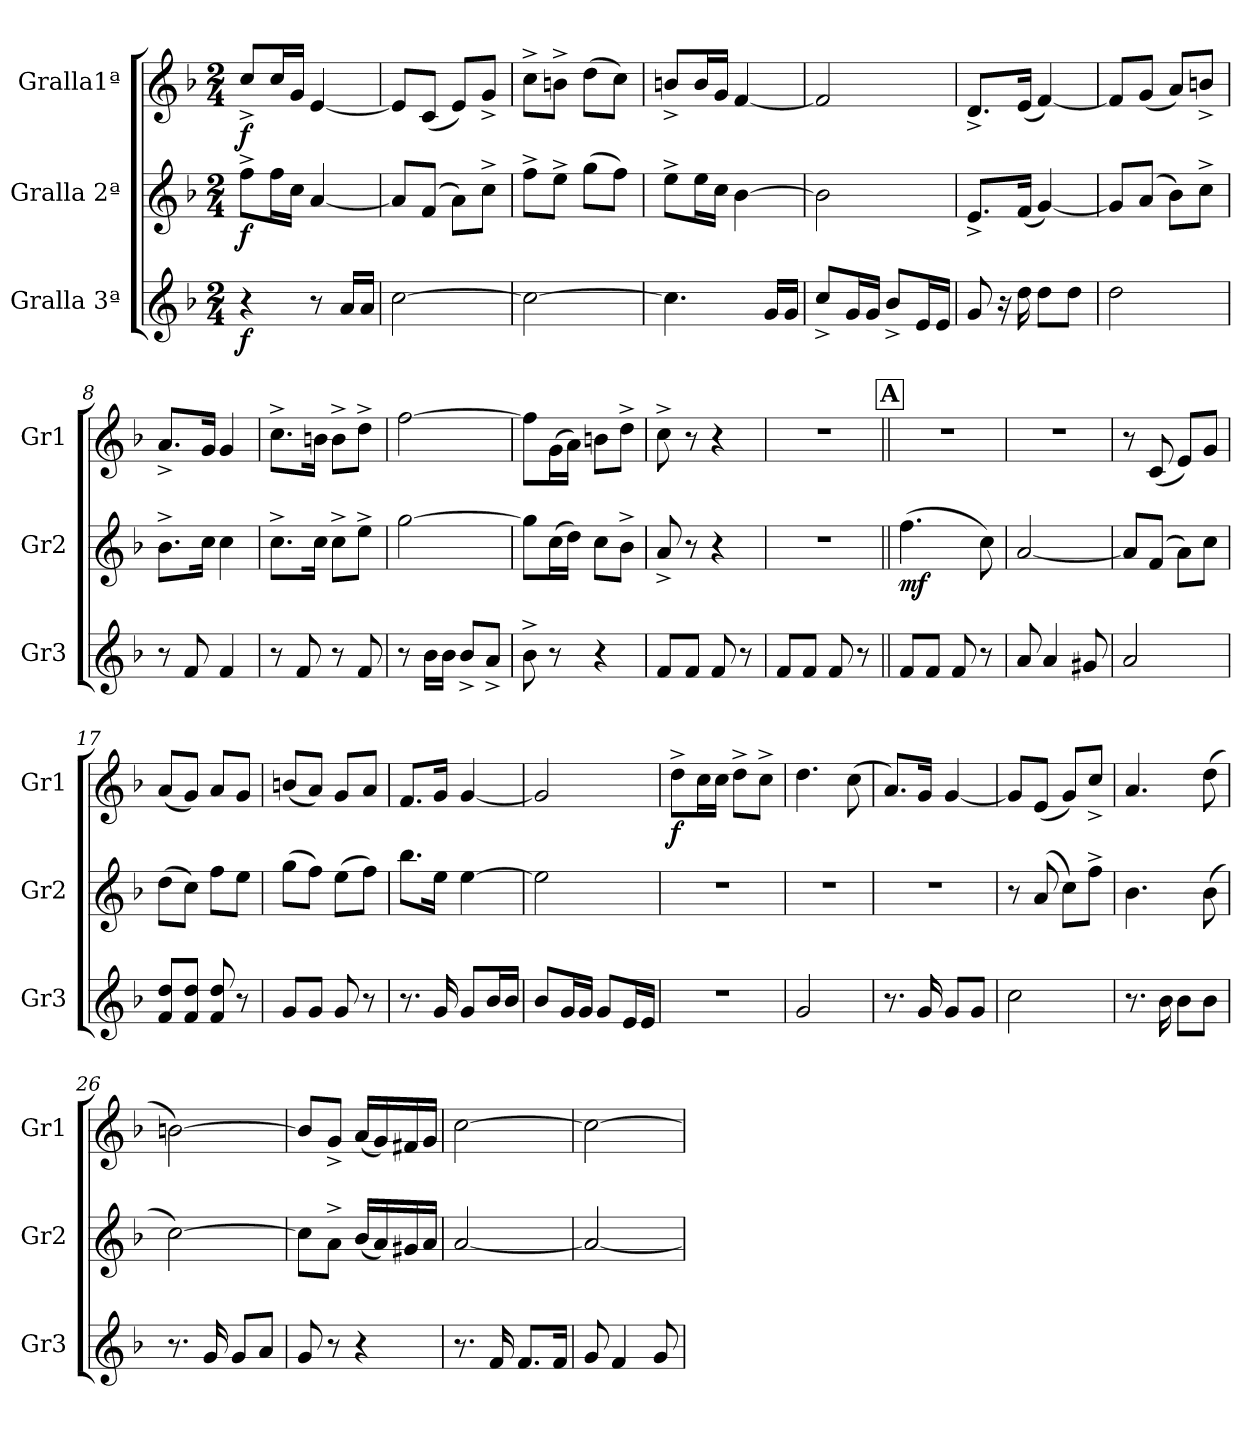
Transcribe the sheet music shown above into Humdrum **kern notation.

**kern	**dynam	**kern	**dynam	**kern	**dynam
*part3	*part3	*part2	*part2	*part1	*part1
*staff3	*staff3	*staff2	*staff2	*staff1	*staff1
*I"Gralla 3ª	*	*I"Gralla 2ª	*	*I"Gralla1ª	*
*I'Gr3	*	*I'Gr2	*	*I'Gr1	*
*clefG2	*	*clefG2	*	*clefG2	*
*	*	*	*	*ITrd-3c-5	*
*k[b-]	*	*k[b-]	*	*k[b-e-]	*
*M2/4	*	*M2/4	*	*M2/4	*
=1	=1	=1	=1	=1	=1
!	!LO:DY:b	!	!LO:DY:b	!	!LO:DY:b
4r	f	8ff^\L	f	8ff^/L	f
.	.	16ff\L	.	16ff/L	.
.	.	16cc\JJ	.	16cc/JJ	.
8r	.	[4a/	.	[4a/	.
16a/LL	.	.	.	.	.
16a/JJ	.	.	.	.	.
=2	=2	=2	=2	=2	=2
[2cc\	.	8a/L]	.	8a/L]	.
.	.	(>8f/J	.	(<8f/J	.
.	.	8a\L)	.	8a/L)	.
.	.	8cc^\J	.	8cc^/J	.
=3	=3	=3	=3	=3	=3
2cc\_	.	8ff^\L	.	8ff^\L	.
.	.	8ee^\J	.	8een^\J	.
.	.	(>8gg\L	.	(>8gg\L	.
.	.	8ff\J)	.	8ff\J)	.
=4	=4	=4	=4	=4	=4
4.cc\]	.	8ee^\L	.	8een^/L	.
.	.	16ee\L	.	16ee/L	.
.	.	16cc\JJ	.	16cc/JJ	.
.	.	[4b-\	.	[4b-/	.
16g/LL	.	.	.	.	.
16g/JJ	.	.	.	.	.
=5	=5	=5	=5	=5	=5
8cc^/L	.	2b-\]	.	2b-/]	.
16g/L	.	.	.	.	.
16g/JJ	.	.	.	.	.
8b-^/L	.	.	.	.	.
16e/L	.	.	.	.	.
16e/JJ	.	.	.	.	.
=6	=6	=6	=6	=6	=6
8g/	.	8.e^/L	.	8.g^/L	.
16r	.	.	.	.	.
16dd\	.	(<16f/Jk	.	(<16a/Jk	.
8dd\L	.	[4g/)	.	[4b-/)	.
8dd\J	.	.	.	.	.
=7	=7	=7	=7	=7	=7
2dd\	.	8g/L]	.	8b-/L]	.
.	.	(>8a/J	.	(<8cc/J	.
.	.	8b-\L)	.	8dd/L)	.
.	.	8cc^\J	.	8een^/J	.
=8	=8	=8	=8	=8	=8
8r	.	8.b-^\L	.	8.dd^/L	.
8f/	.	.	.	.	.
.	.	16cc\Jk	.	16cc/Jk	.
4f/	.	4cc\	.	4cc/	.
=9	=9	=9	=9	=9	=9
8r	.	8.cc^\L	.	8.ff^\L	.
8f/	.	.	.	.	.
.	.	16cc\Jk	.	16een\Jk	.
8r	.	8cc^\L	.	8ee^\L	.
8f/	.	8ee^\J	.	8gg^\J	.
=10	=10	=10	=10	=10	=10
8r	.	[2gg\	.	[2bb-\	.
16b-\LL	.	.	.	.	.
16b-\JJ	.	.	.	.	.
8b-^/L	.	.	.	.	.
8a^/J	.	.	.	.	.
!!LO:LB:g=z
=11	=11	=11	=11	=11	=11
8b-^\	.	8gg\L]	.	8bb-\L]	.
8r	.	(>16cc\L	.	(>16cc\L	.
.	.	16dd\JJ)	.	16dd\JJ)	.
4r	.	8cc\L	.	8een\L	.
.	.	8b-^\J	.	8gg^\J	.
=12	=12	=12	=12	=12	=12
8f/L	.	8a^/	.	8ff^\	.
8f/J	.	8r	.	8r	.
8f/	.	4r	.	4r	.
8r	.	.	.	.	.
=13	=13	=13	=13	=13	=13
8f/L	.	2r	.	2r	.
8f/J	.	.	.	.	.
8f/	.	.	.	.	.
8r	.	.	.	.	.
!!LO:REH:place=s1:a:B:fs=14:t=A
=14||	=14||	=14||	=14||	=14||	=14||
!	!	!	!LO:DY:b	!	!
8f/L	.	(>4.ff\	mf	2r	.
8f/J	.	.	.	.	.
8f/	.	.	.	.	.
8r	.	8cc\)	.	.	.
=15	=15	=15	=15	=15	=15
8a/	.	[2a/	.	2r	.
4a/	.	.	.	.	.
8g#X/	.	.	.	.	.
=16	=16	=16	=16	=16	=16
2a/	.	8a/L]	.	8r	.
.	.	(>8f/J	.	(<8f/	.
.	.	8a\L)	.	8a/L)	.
.	.	8cc\J	.	8cc/J	.
=17	=17	=17	=17	=17	=17
8f/ 8dd/L	.	(>8dd\L	.	(<8dd/L	.
8f/ 8dd/J	.	8cc\J)	.	8cc/J)	.
8f/ 8dd/	.	8ff\L	.	8dd/L	.
8r	.	8ee\J	.	8cc/J	.
=18	=18	=18	=18	=18	=18
8g/L	.	(>8gg\L	.	(<8een/L	.
8g/J	.	8ff\J)	.	8dd/J)	.
8g/	.	(>8ee\L	.	8cc/L	.
8r	.	8ff\J)	.	8dd/J	.
=19	=19	=19	=19	=19	=19
8.r	.	8.bb-\L	.	8.b-/L	.
16g/	.	16ee\Jk	.	16cc/Jk	.
8g/L	.	[4ee\	.	[4cc/	.
16b-/L	.	.	.	.	.
16b-/JJ	.	.	.	.	.
=20	=20	=20	=20	=20	=20
8b-/L	.	2ee\]	.	2cc/]	.
16g/L	.	.	.	.	.
16g/JJ	.	.	.	.	.
8g/L	.	.	.	.	.
16e/L	.	.	.	.	.
16e/JJ	.	.	.	.	.
=21	=21	=21	=21	=21	=21
!	!	!	!	!	!LO:DY:b
2r	.	2r	.	8gg^\L	f
.	.	.	.	16ff\L	.
.	.	.	.	16ff\JJ	.
.	.	.	.	8gg^\L	.
.	.	.	.	8ff^\J	.
!!LO:LB:g=z
=22	=22	=22	=22	=22	=22
2g/	.	2r	.	4.gg\	.
.	.	.	.	(>8ff\	.
=23	=23	=23	=23	=23	=23
8.r	.	2r	.	8.dd/L)	.
16g/	.	.	.	16cc/Jk	.
8g/L	.	.	.	[4cc/	.
8g/J	.	.	.	.	.
=24	=24	=24	=24	=24	=24
2cc\	.	8r	.	8cc/L]	.
.	.	(>8a/	.	(<8a/J	.
.	.	8cc\L)	.	8cc/L)	.
.	.	8ff^\J	.	8ff^/J	.
=25	=25	=25	=25	=25	=25
8.r	.	4.b-\	.	4.dd/	.
16b-\	.	.	.	.	.
8b-\L	.	.	.	.	.
8b-\J	.	(>8b-\	.	(>8gg\	.
=26	=26	=26	=26	=26	=26
8.r	.	[2cc\)	.	[2een\)	.
16g/	.	.	.	.	.
8g/L	.	.	.	.	.
8a/J	.	.	.	.	.
=27	=27	=27	=27	=27	=27
8g/	.	8cc\L]	.	8ee/L]	.
8r	.	8a^\J	.	8cc^/J	.
4r	.	(<16b-/LL	.	(<16dd/LL	.
.	.	16a/)	.	16cc/)	.
.	.	16g#X/	.	16bn/	.
.	.	16a/JJ	.	16cc/JJ	.
=28	=28	=28	=28	=28	=28
8.r	.	[2a/	.	[2ff\	.
16f/	.	.	.	.	.
8.f/L	.	.	.	.	.
16f/Jk	.	.	.	.	.
=29	=29	=29	=29	=29	=29
8g/	.	2a/_	.	2ff\_	.
4f/	.	.	.	.	.
8g/	.	.	.	.	.
=	=	=	=	=	=
*-	*-	*-	*-	*-	*-
